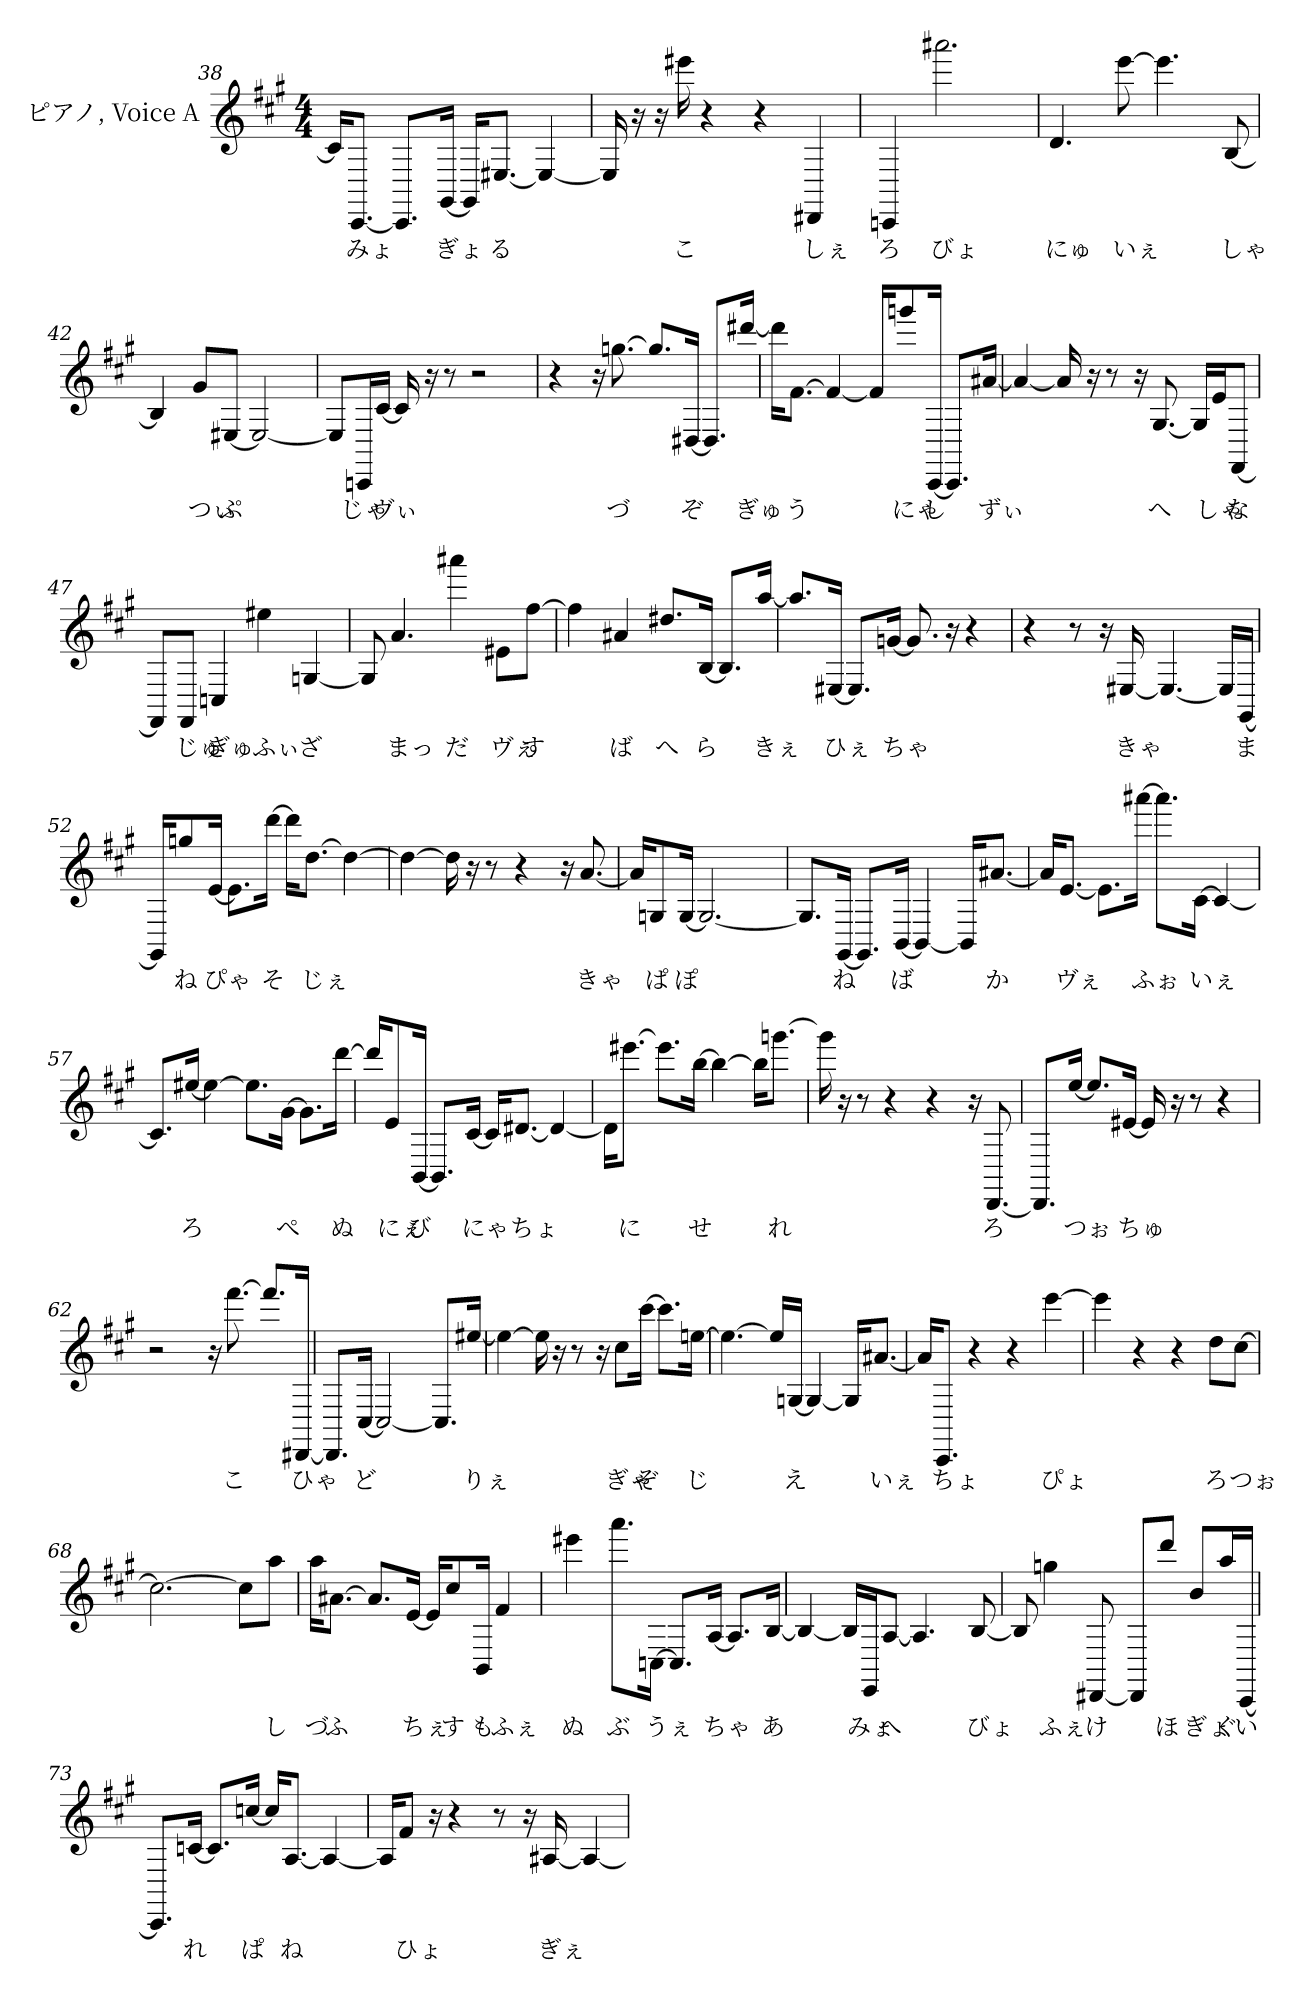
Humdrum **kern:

**kern	**text
*part1	*part1
*staff1	*staff1
*I"ピアノ, Voice A	*
*clefG2	*
*k[f#c#g#]	*
*M4/4	*
=38	=38
16c#/KL]	.
!	!LO:LY:b
[8.CC#/J	みょ
8.CC#/L]	.
!	!LO:LY:b
[16GG#/Jk	ぎょ
16GG#/KL]	.
!	!LO:LY:b
[8.E#X/J	る
4E#/_	.
!!LO:LB:g=z
=39	=39
16E#/]	.
16r	.
16r	.
!	!LO:LY:b
16eee#X\	こ
4r	.
4r	.
!	!LO:LY:b
4DD#X/	しぇ
=40	=40
!	!LO:LY:b
4CCn/	ろ
!	!LO:LY:b
2.aaa#X\	びょ
=41	=41
!	!LO:LY:b
4.d/	にゅ
!	!LO:LY:b
[8eee\	いぇ
4.eee\]	.
!	!LO:LY:b
[8B/	しゃ
=42	=42
4B/]	.
!	!LO:LY:b
8g#/L	つぃ
!	!LO:LY:b
[8E#X/J	ぷ
2E#/_	.
=43	=43
8E#/L]	.
!	!LO:LY:b
16CCn/L	じゃ
!	!LO:LY:b
[16c#/JJ	ヴぃ
16c#/]	.
16r	.
8r	.
2r	.
!!LO:LB:g=z
=44	=44
4r	.
16r	.
!	!LO:LY:b
[8.ggn\	づ
8.gg/L]	.
!	!LO:LY:b
[16D#X/Jk	ぞ
8.D#/L]	.
!	!LO:LY:b
[16ddd#X/Jk	ぎゅ
=45	=45
16ddd#\KL]	.
!	!LO:LY:b
[8.f#\J	う
4f#/_	.
16f#/KL]	.
!	!LO:LY:b
8gggn/	にゃ
!	!LO:LY:b
[16CC#/Jk	し
8.CC#/L]	.
!	!LO:LY:b
[16a#X/Jk	ずぃ
=46	=46
4a#/_	.
16a#/]	.
16r	.
8r	.
16r	.
!	!LO:LY:b
[8.G#/	へ
16G#/LL]	.
!	!LO:LY:b
16e/J	しゃ
!	!LO:LY:b
[8FF#/J	な
=47	=47
8FF#/L]	.
!	!LO:LY:b
8FF#/J	じゅ
!	!LO:LY:b
4Cn/	ぎゅ
!	!LO:LY:b
4ee#X\	ふぃ
!	!LO:LY:b
[4Gn/	ざ
!!LO:LB:g=z
=48	=48
8G/]	.
!	!LO:LY:b
4.a/	まっ
!	!LO:LY:b
4aaa#X\	だ
!	!LO:LY:b
8e#X\L	ヴぇ
!	!LO:LY:b
[8ff#\J	す
=49	=49
4ff#\]	.
!	!LO:LY:b
4a#X/	ば
!	!LO:LY:b
8.dd#X/L	へ
!	!LO:LY:b
[16B/Jk	ら
8.B/L]	.
!	!LO:LY:b
[16aa/Jk	きぇ
=50	=50
8.aa/L]	.
!	!LO:LY:b
[16E#X/Jk	ひぇ
8.E#/L]	.
!	!LO:LY:b
[16gn/Jk	ちゃ
8.g/]	.
16r	.
4r	.
=51	=51
4r	.
8r	.
16r	.
!	!LO:LY:b
[16E#X/	きゃ
4.E#/_	.
16E#/LL]	.
!	!LO:LY:b
[16GG#/JJ	ま
!!LO:LB:g=z
=52	=52
16GG#/KL]	.
!	!LO:LY:b
8ggn/	ね
!	!LO:LY:b
[16e/Jk	ぴゃ
8.e\L]	.
!	!LO:LY:b
[16ddd\Jk	そ
16ddd\KL]	.
!	!LO:LY:b
[8.dd\J	じぇ
4dd\_	.
=53	=53
4dd\_	.
16dd\]	.
16r	.
8r	.
4r	.
16r	.
!	!LO:LY:b
[8.a/	きゃ
=54	=54
16a/KL]	.
!	!LO:LY:b
8Gn/	ぱ
!	!LO:LY:b
[16G/Jk	ぽ
2.G/_	.
=55	=55
8.G/L]	.
!	!LO:LY:b
[16GG#/Jk	ね
8.GG#/L]	.
!	!LO:LY:b
[16BB/Jk	ば
4BB/_	.
16BB/KL]	.
!	!LO:LY:b
[8.a#X/J	か
!!LO:PB:g=z
=56	=56
16a#/KL]	.
!	!LO:LY:b
[8.e/J	ヴぇ
8.e\L]	.
!	!LO:LY:b
[16aaa#X\Jk	ふぉ
8.aaa#\L]	.
!	!LO:LY:b
[16c#\Jk	いぇ
4c#/_	.
=57	=57
8.c#/L]	.
!	!LO:LY:b
[16ee#X/Jk	ろ
4ee#\_	.
8.ee#\L]	.
!	!LO:LY:b
[16g#\Jk	ぺ
8.g#\L]	.
!	!LO:LY:b
[16ddd\Jk	ぬ
=58	=58
16ddd/KL]	.
!	!LO:LY:b
8e/	にぇ
!	!LO:LY:b
[16BB/Jk	び
8.BB/L]	.
!	!LO:LY:b
[16c#/Jk	にゃ
16c#/KL]	.
!	!LO:LY:b
[8.d#X/J	ちょ
4d#/_	.
=59	=59
16d#\KL]	.
!	!LO:LY:b
[8.eee#X\J	に
8.eee#\L]	.
!	!LO:LY:b
[16bb\Jk	せ
4bb\_	.
16bb\KL]	.
!	!LO:LY:b
[8.gggn\J	れ
!!LO:LB:g=z
=60	=60
16ggg\]	.
16r	.
8r	.
4r	.
4r	.
16r	.
!	!LO:LY:b
[8.DD/	ろ
=61	=61
8.DD/L]	.
!	!LO:LY:b
[16ee/Jk	つぉ
8.ee/L]	.
!	!LO:LY:b
[16e#X/Jk	ちゅ
16e#/]	.
16r	.
8r	.
4r	.
=62	=62
2r	.
16r	.
!	!LO:LY:b
[8.fff#\	こ
8.fff#/L]	.
!	!LO:LY:b
[16DD#X/Jk	ひゃ
=63	=63
8.DD#/L]	.
!	!LO:LY:b
[16C#/Jk	ど
2C#/_	.
8.C#/L]	.
!	!LO:LY:b
[16ee#X/Jk	りぇ
=64	=64
4ee#\_	.
16ee#\]	.
16r	.
8r	.
16r	.
!	!LO:LY:b
8cc#\L	ぎゃ
!	!LO:LY:b
[16ccc#\Jk	ぞ
8.ccc#\L]	.
!	!LO:LY:b
[16een\Jk	じ
!!LO:LB:g=z
=65	=65
4.ee\_	.
16ee/LL]	.
!	!LO:LY:b
[16Gn/JJ	え
4G/_	.
16G/KL]	.
!	!LO:LY:b
[8.a#X/J	いぇ
=66	=66
16a#/KL]	.
!	!LO:LY:b
8.CC#/J	ちょ
4r	.
4r	.
!	!LO:LY:b
[4eee\	ぴょ
=67	=67
4eee\]	.
4r	.
4r	.
!	!LO:LY:b
8dd\L	ろ
!	!LO:LY:b
[8cc#\J	つぉ
=68	=68
2.cc#\_	.
8cc#\L]	.
!	!LO:LY:b
8aa\J	し
=69	=69
!	!LO:LY:b
16aa\KL	づ
!	!LO:LY:b
[8.a#X\J	ふ
8.a#/L]	.
!	!LO:LY:b
[16e/Jk	ちぇ
16e/KL]	.
!	!LO:LY:b
8cc#/	す
!	!LO:LY:b
16BB/Jk	も
!	!LO:LY:b
4f#/	ふぇ
!!LO:LB:g=z
=70	=70
!	!LO:LY:b
4eee#X\	ぬ
!	!LO:LY:b
8.aaa\L	ぶ
!	!LO:LY:b
[16Cn\Jk	うぇ
8.C/L]	.
!	!LO:LY:b
[16A/Jk	ちゃ
8.A/L]	.
!	!LO:LY:b
[16B/Jk	あ
=71	=71
4B/_	.
16B/LL]	.
!	!LO:LY:b
16EE/J	みょ
!	!LO:LY:b
[8A/J	へ
4.A/]	.
!	!LO:LY:b
[8B/	びょ
=72	=72
8B/]	.
!	!LO:LY:b
4ggn\	ふぇ
!	!LO:LY:b
[8DD#X/	け
8DD#/L]	.
!	!LO:LY:b
8ddd/J	ほ
!	!LO:LY:b
8b/L	ぎょ
!	!LO:LY:b
16aa/L	ぐ
!	!LO:LY:b
[16CC#/JJ	い
=73	=73
8.CC#/L]	.
!	!LO:LY:b
[16cn/Jk	れ
8.c/L]	.
!	!LO:LY:b
[16ccn/Jk	ぱ
16cc/KL]	.
!	!LO:LY:b
[8.A/J	ね
4A/_	.
!!LO:LB:g=z
=74	=74
16A/KL]	.
!	!LO:LY:b
8f#/J	ひょ
16r	.
4r	.
8r	.
16r	.
!	!LO:LY:b
[16A#X/	ぎぇ
4A#/_	.
=	=
*-	*-
